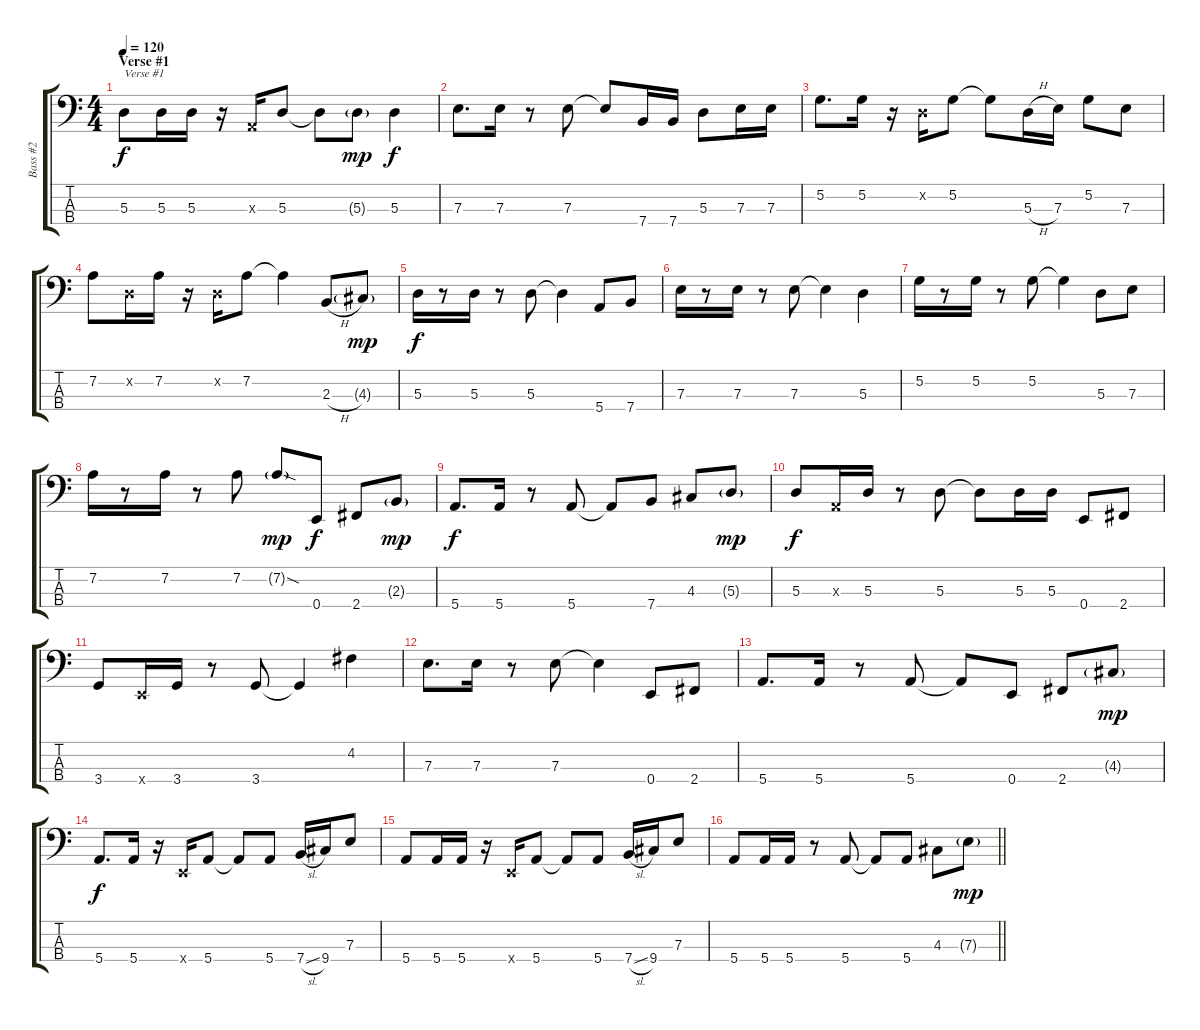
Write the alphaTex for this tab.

\track ("Bass #2" "Bass #2") {instrument electricbasspick}
\staff {score tabs}
\tuning (G2 D2 A1 E1) {hide}
\ts (4 4)
\section ("" "Verse #1")
\tempo 120
\clef f4
\ks c
5.3.8{txt "Verse #1" dy f} 5.3.16 5.3.16 r.16 0.3{x}.16 5.3.8 5.3{t}.8 5.3{g}.8{dy mp} 5.3.4{dy f} |
7.3.8{d} 7.3.16 r.8 7.3.8 7.3{t}.8 7.4.16 7.4.16 5.3.8 7.3.16 7.3.16 |
5.2.8{d} 5.2.16 r.16 0.2{x}.16 5.2.8 5.2{t}.8 5.3{h}.16 7.3.16 5.2.8 7.3.8 |
7.2.8 0.2{x}.16 7.2.16 r.16 0.2{x}.16 7.2.8 7.2{t}.4 2.3{h}.8 4.3{g}.8{dy mp} |
5.3.16{dy f} r.8 5.3.16 r.8 5.3.8 5.3{t}.4 5.4.8 7.4.8 |
7.3.16 r.8 7.3.16 r.8 7.3.8 7.3{t}.4 5.3.4 |
5.2.16 r.8 5.2.16 r.8 5.2.8 5.2{t}.4 5.3.8 7.3.8 |
7.2.16 r.8 7.2.16 r.8 7.2.8 7.2{sod g}.8{dy mp} 0.4.8{dy f} 2.4.8 2.3{g}.8{dy mp} |
5.4.8{d dy f} 5.4.16 r.8 5.4.8 5.4{t}.8 7.4.8 4.3.8 5.3{g}.8{dy mp} |
5.3.8{dy f} 0.3{x}.16 5.3.16 r.8 5.3.8 5.3{t}.8 5.3.16 5.3.16 0.4.8 2.4.8 |
3.4.8 0.4{x}.16 3.4.16 r.8 3.4.8 3.4{t}.4 4.2.4 |
7.3.8{d} 7.3.16 r.8 7.3.8 7.3{t}.4 0.4.8 2.4.8 |
5.4.8{d} 5.4.16 r.8 5.4.8 5.4{t}.8 0.4.8 2.4.8 4.3{g}.8{dy mp} |
5.4.8{d dy f} 5.4.16 r.16 0.4{x}.16 5.4.8 5.4{t}.8 5.4.8 7.4{sl}.16 9.4.16 7.3.8 |
5.4.8 5.4.16 5.4.16 r.16 0.4{x}.16 5.4.8 5.4{t}.8 5.4.8 7.4{sl}.16 9.4.16 7.3.8 |
\barLineRight lightlight
5.4.8 5.4.16 5.4.16 r.8 5.4.8 5.4{t}.8 5.4.8 4.3.8 7.3{g}.8{dy mp}
